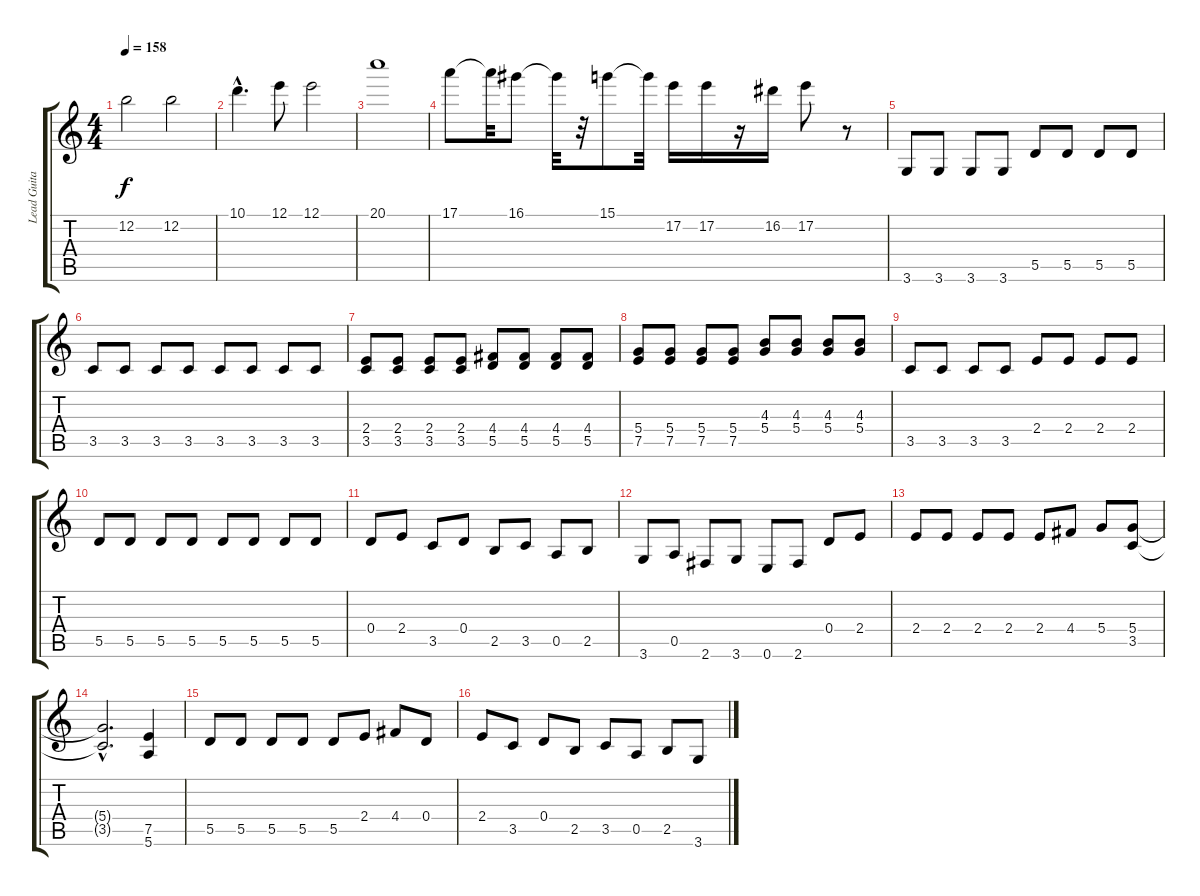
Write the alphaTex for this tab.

\track ("Lead Guitar" "Lead Guita") {instrument distortionguitar}
\staff {score tabs}
\tuning (E4 B3 G3 D3 A2 E2) {hide}
\ts (4 4)
\tempo 158
\clef g2
\ks c
12.2.2{dy f} 12.2.2 |
10.1{hac}.4{d} 12.1.8 12.1.2 |
20.1.1 |
17.1.8 17.1{t}.32 16.1.8 16.1{t}.32 r.32 15.1.8 15.1{t}.32 17.2.16 17.2.16 r.16 16.2.16 17.2.8 r.8 |
3.6.8 3.6.8 3.6.8 3.6.8 5.5.8 5.5.8 5.5.8 5.5.8 |
3.5.8 3.5.8 3.5.8 3.5.8 3.5.8 3.5.8 3.5.8 3.5.8 |
(2.4 3.5).8 (2.4 3.5).8 (2.4 3.5).8 (2.4 3.5).8 (4.4 5.5).8 (4.4 5.5).8 (4.4 5.5).8 (4.4 5.5).8 |
(5.4 7.5).8 (5.4 7.5).8 (5.4 7.5).8 (5.4 7.5).8 (4.3 5.4).8 (4.3 5.4).8 (4.3 5.4).8 (4.3 5.4).8 |
3.5.8 3.5.8 3.5.8 3.5.8 2.4.8 2.4.8 2.4.8 2.4.8 |
5.5.8 5.5.8 5.5.8 5.5.8 5.5.8 5.5.8 5.5.8 5.5.8 |
0.4.8 2.4.8 3.5.8 0.4.8 2.5.8 3.5.8 0.5.8 2.5.8 |
3.6.8 0.5.8 2.6.8 3.6.8 0.6.8 2.6.8 0.4.8 2.4.8 |
2.4.8 2.4.8 2.4.8 2.4.8 2.4.8 4.4.8 5.4.8 (5.4 3.5).8 |
(5.4{hac t} 3.5{hac t}).2{d} (7.5 5.6).4 |
5.5.8 5.5.8 5.5.8 5.5.8 5.5.8 2.4.8 4.4.8 0.4.8 |
2.4.8 3.5.8 0.4.8 2.5.8 3.5.8 0.5.8 2.5.8 3.6.8
